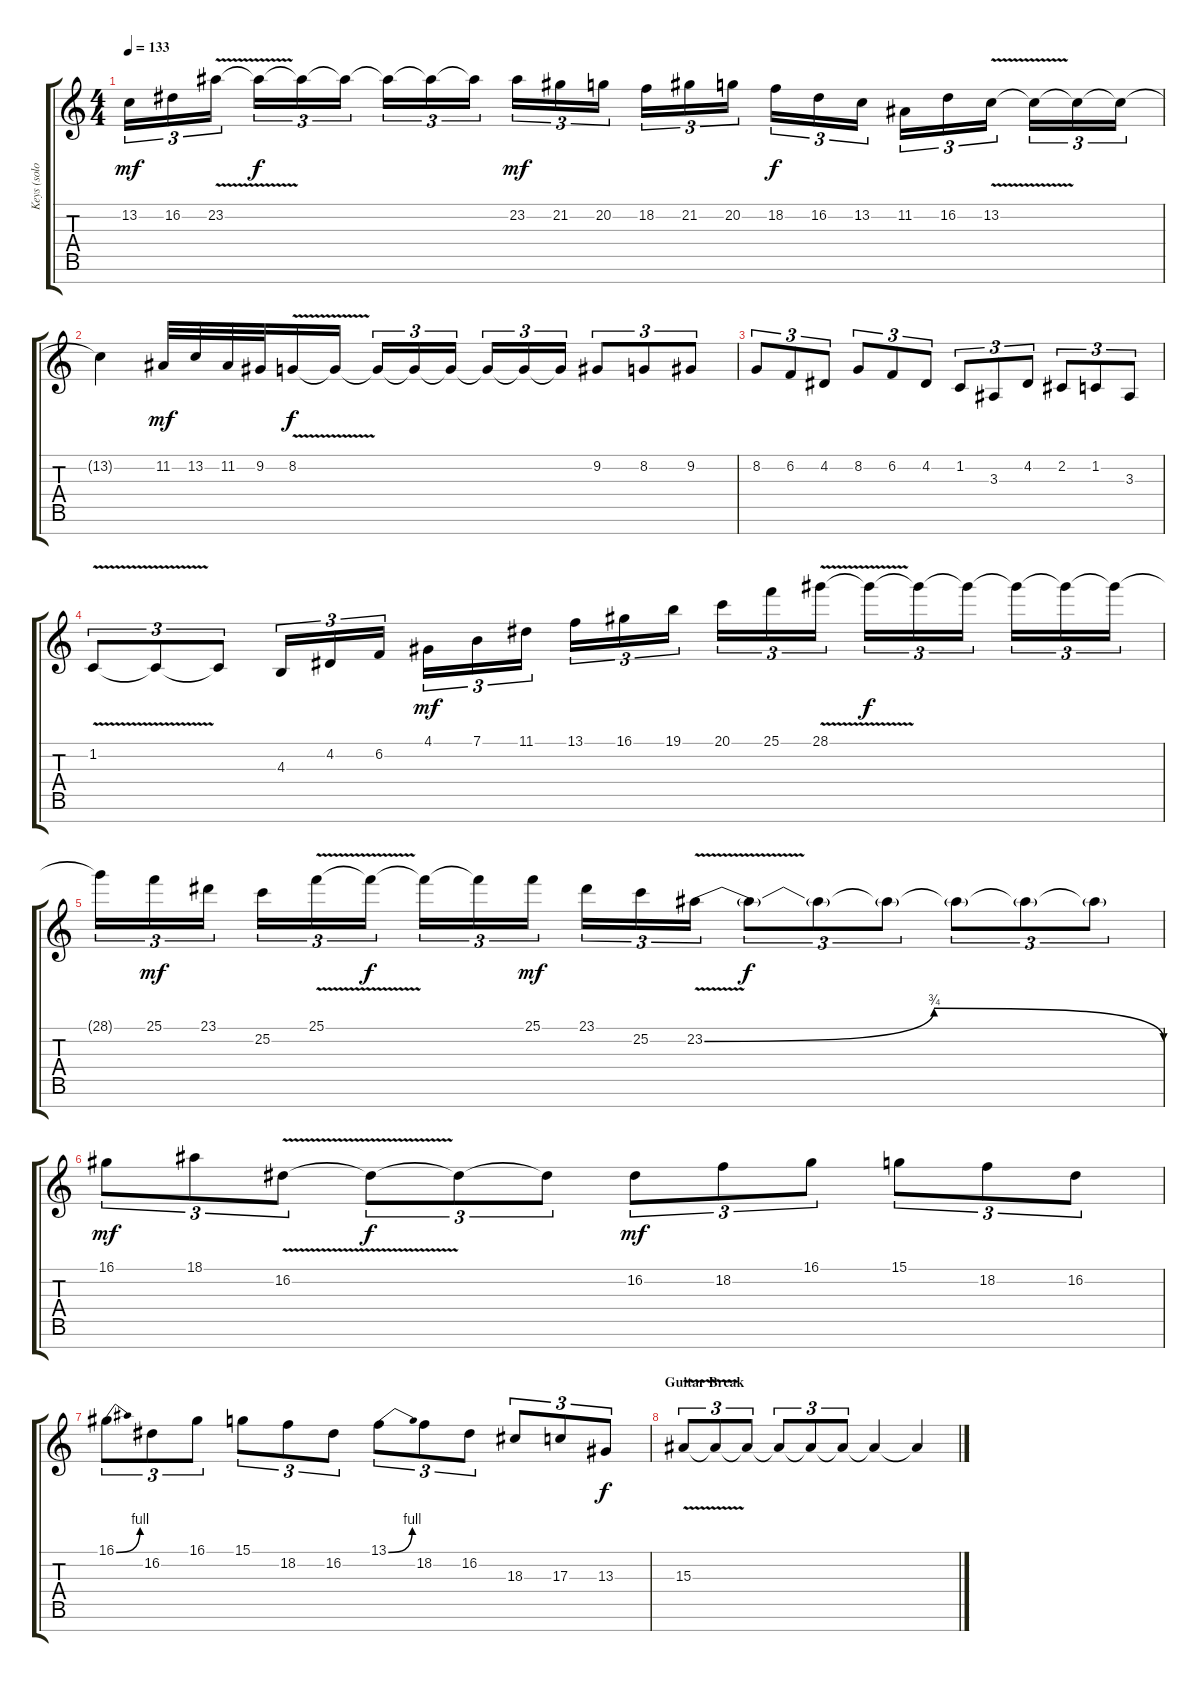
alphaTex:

\track ("Keys (solo)" "Keys (solo") {instrument lead1square}
\staff {score tabs}
\tuning (E4 B3 G3 D3 A2 E2 B1) {hide}
\ts (4 4)
\tempo 133
\clef g2
\ks c
13.2.16{tu (3 2) dy mf} 16.2.16{tu (3 2)} 23.2{v}.16{tu (3 2)} 23.2{t}.16{tu (3 2) dy f} 23.2{t}.16{tu (3 2)} 23.2{t}.16{tu (3 2)} 23.2{t}.16{tu (3 2)} 23.2{t}.16{tu (3 2)} 23.2{t}.16{tu (3 2)} 23.2.16{tu (3 2) dy mf} 21.2.16{tu (3 2)} 20.2.16{tu (3 2)} 18.2.16{tu (3 2)} 21.2.16{tu (3 2)} 20.2.16{tu (3 2)} 18.2.16{tu (3 2) dy f} 16.2.16{tu (3 2)} 13.2.16{tu (3 2)} 11.2.16{tu (3 2)} 16.2.16{tu (3 2)} 13.2{v}.16{tu (3 2)} 13.2{t}.16{tu (3 2)} 13.2{t}.16{tu (3 2)} 13.2{t}.16{tu (3 2)} |
13.2{t}.4 11.2.32{dy mf} 13.2.32 11.2.32 9.2.32 8.2{v}.16{dy f} 8.2{t}.16 8.2{t}.16{tu (3 2)} 8.2{t}.16{tu (3 2)} 8.2{t}.16{tu (3 2)} 8.2{t}.16{tu (3 2)} 8.2{t}.16{tu (3 2)} 8.2{t}.16{tu (3 2)} 9.2.8{tu (3 2)} 8.2.8{tu (3 2)} 9.2.8{tu (3 2)} |
8.2.8{tu (3 2)} 6.2.8{tu (3 2)} 4.2.8{tu (3 2)} 8.2.8{tu (3 2)} 6.2.8{tu (3 2)} 4.2.8{tu (3 2)} 1.2.8{tu (3 2)} 3.3.8{tu (3 2)} 4.2.8{tu (3 2)} 2.2.8{tu (3 2)} 1.2.8{tu (3 2)} 3.3.8{tu (3 2)} |
1.2{v}.8{tu (3 2)} 1.2{t}.8{tu (3 2)} 1.2{t}.8{tu (3 2)} 4.3.16{tu (3 2)} 4.2.16{tu (3 2)} 6.2.16{tu (3 2)} 4.1.16{tu (3 2) dy mf} 7.1.16{tu (3 2)} 11.1.16{tu (3 2)} 13.1.16{tu (3 2)} 16.1.16{tu (3 2)} 19.1.16{tu (3 2)} 20.1.16{tu (3 2)} 25.1.16{tu (3 2)} 28.1{v}.16{tu (3 2)} 28.1{t}.16{tu (3 2) dy f} 28.1{t}.16{tu (3 2)} 28.1{t}.16{tu (3 2)} 28.1{t}.16{tu (3 2)} 28.1{t}.16{tu (3 2)} 28.1{t}.16{tu (3 2)} |
28.1{t}.16{tu (3 2)} 25.1.16{tu (3 2) dy mf} 23.1.16{tu (3 2)} 25.2.16{tu (3 2)} 25.1{v}.16{tu (3 2)} 25.1{t}.16{tu (3 2) dy f} 25.1{t}.16{tu (3 2)} 25.1{t}.16{tu (3 2)} 25.1.16{tu (3 2) dy mf} 23.1.16{tu (3 2)} 25.2.16{tu (3 2)} 23.2{be (bendrelease 0 0 30 3 30 3 60 0) v}.16{tu (3 2)} 23.2{t}.8{tu (3 2) dy f} 23.2{t}.8{tu (3 2)} 23.2{t}.8{tu (3 2)} 23.2{t}.8{tu (3 2)} 23.2{t}.8{tu (3 2)} 23.2{t}.8{tu (3 2)} |
16.1.8{tu (3 2) dy mf} 18.1.8{tu (3 2)} 16.2{v}.8{tu (3 2)} 16.2{t}.8{tu (3 2) dy f} 16.2{t}.8{tu (3 2)} 16.2{t}.8{tu (3 2)} 16.2.8{tu (3 2) dy mf} 18.2.8{tu (3 2)} 16.1.8{tu (3 2)} 15.1.8{tu (3 2)} 18.2.8{tu (3 2)} 16.2.8{tu (3 2)} |
16.1{be (bend 0 0 60 4)}.8{tu (3 2)} 16.2.8{tu (3 2)} 16.1.8{tu (3 2)} 15.1.8{tu (3 2)} 18.2.8{tu (3 2)} 16.2.8{tu (3 2)} 13.1{be (bend 0 0 60 4)}.8{tu (3 2)} 18.2.8{tu (3 2)} 16.2.8{tu (3 2)} 18.3.8{tu (3 2)} 17.3.8{tu (3 2)} 13.3.8{tu (3 2) dy f} |
\section ("" "Guitar Break")
15.3{v}.8{tu (3 2) volume 3} 15.3{t}.8{tu (3 2)} 15.3{t}.8{tu (3 2)} 15.3{t}.8{tu (3 2)} 15.3{t}.8{tu (3 2)} 15.3{t}.8{tu (3 2)} 15.3{t}.4 15.3{t}.4
